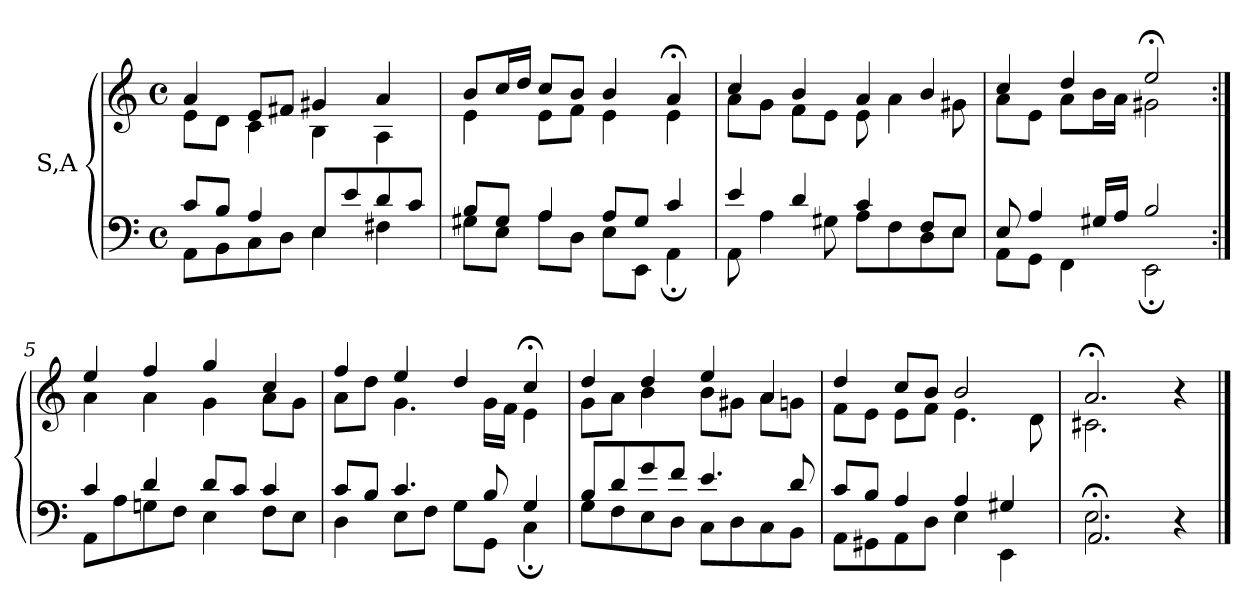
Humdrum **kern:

**kern	**kern
*part1	*part1
*staff2	*staff1
*I"S,A	*
!!LO:LB:g=z
*clefF4	*clefG2
*k[]	*k[]
*M4/4	*M4/4
*met(c)	*met(c)
=1	=1
*^	*^
8cL	8AAL	4a	8eL
8BJ	8BB	.	8dJ
4A	8C	8eL	4c
.	8DJ	8f#XJ	.
8EL	4E	4g#X	4B
8e	.	.	.
8d	4F#X	4a	4A
8cJ	.	.	.
=2	=2	=2	=2
8BL	8G#XL	8bL	4e
8G#J	8EJ	16ccL	.
.	.	16ddJJ	.
4A	8AL	8ccL	8eL
.	8DJ	8bJ	8fJ
8AL	8EL	4b	4e
8G#J	8EEJ	.	.
4c	4AA;	4a;<	4e
=3	=3	=3	=3
4e	8AA	4cc	8aL
.	4A	.	8gJ
4d	.	4b	8fL
.	8G#X	.	8eJ
4c	8AL	4a	8e
.	8F	.	4a
8FL	8D	4b	.
8EJ	8EJ	.	8g#X
=4	=4	=4	=4
8E	8AAL	4cc	8aL
4A	8GGJ	.	8eJ
.	4FF	4dd	8aL
16G#XLL	.	.	16bL
16AJJ	.	.	16aJJ
2B	2EE;	2ee;<	2g#X
!!LO:LB:g=z	!!
=5:|!	=5:|!	=5:|!	=5:|!
4c	8AAL	4ee	4a
.	8A	.	.
4d	8Gn	4ff	4a
.	8FJ	.	.
8dL	4E	4gg	4g
8cJ	.	.	.
4c	8FL	4cc	8aL
.	8EJ	.	8gJ
=6	=6	=6	=6
8cL	4D	4ff	8aL
8BJ	.	.	8ddJ
4.c	8EL	4ee	4.g
.	8FJ	.	.
.	8GL	4dd	.
8B	8GGJ	.	16gLL
.	.	.	16fJJ
4G	4C;	4cc;<	4e
=7	=7	=7	=7
8BL	8GL	4dd	8gL
8d	8F	.	8aJ
8g	8E	4dd	4b
8fJ	8DJ	.	.
4.e	8CL	4ee	8bL
.	8D	.	8g#XJ
.	8C	4a	8aL
8d	8BBJ	.	8gnJ
=8	=8	=8	=8
8cL	8AAL	4dd	8fL
8BJ	8GG#X	.	8eJ
4A	8AA	8ccL	8eL
.	8DJ	8bJ	8fJ
4A	4E	2b	4.e
4G#X	4EE	.	.
.	.	.	8d
=9	=9	=9	=9
*	*^	*	*^
2.ryy	2.E	2.AA;	2.a;<	2.c#X	2.ryy
4ryy	4r	4ryy	4r	4ryy	4ryy
*v	*v	*v	*	*	*
*	*v	*v	*v
==	==
*-	*-
